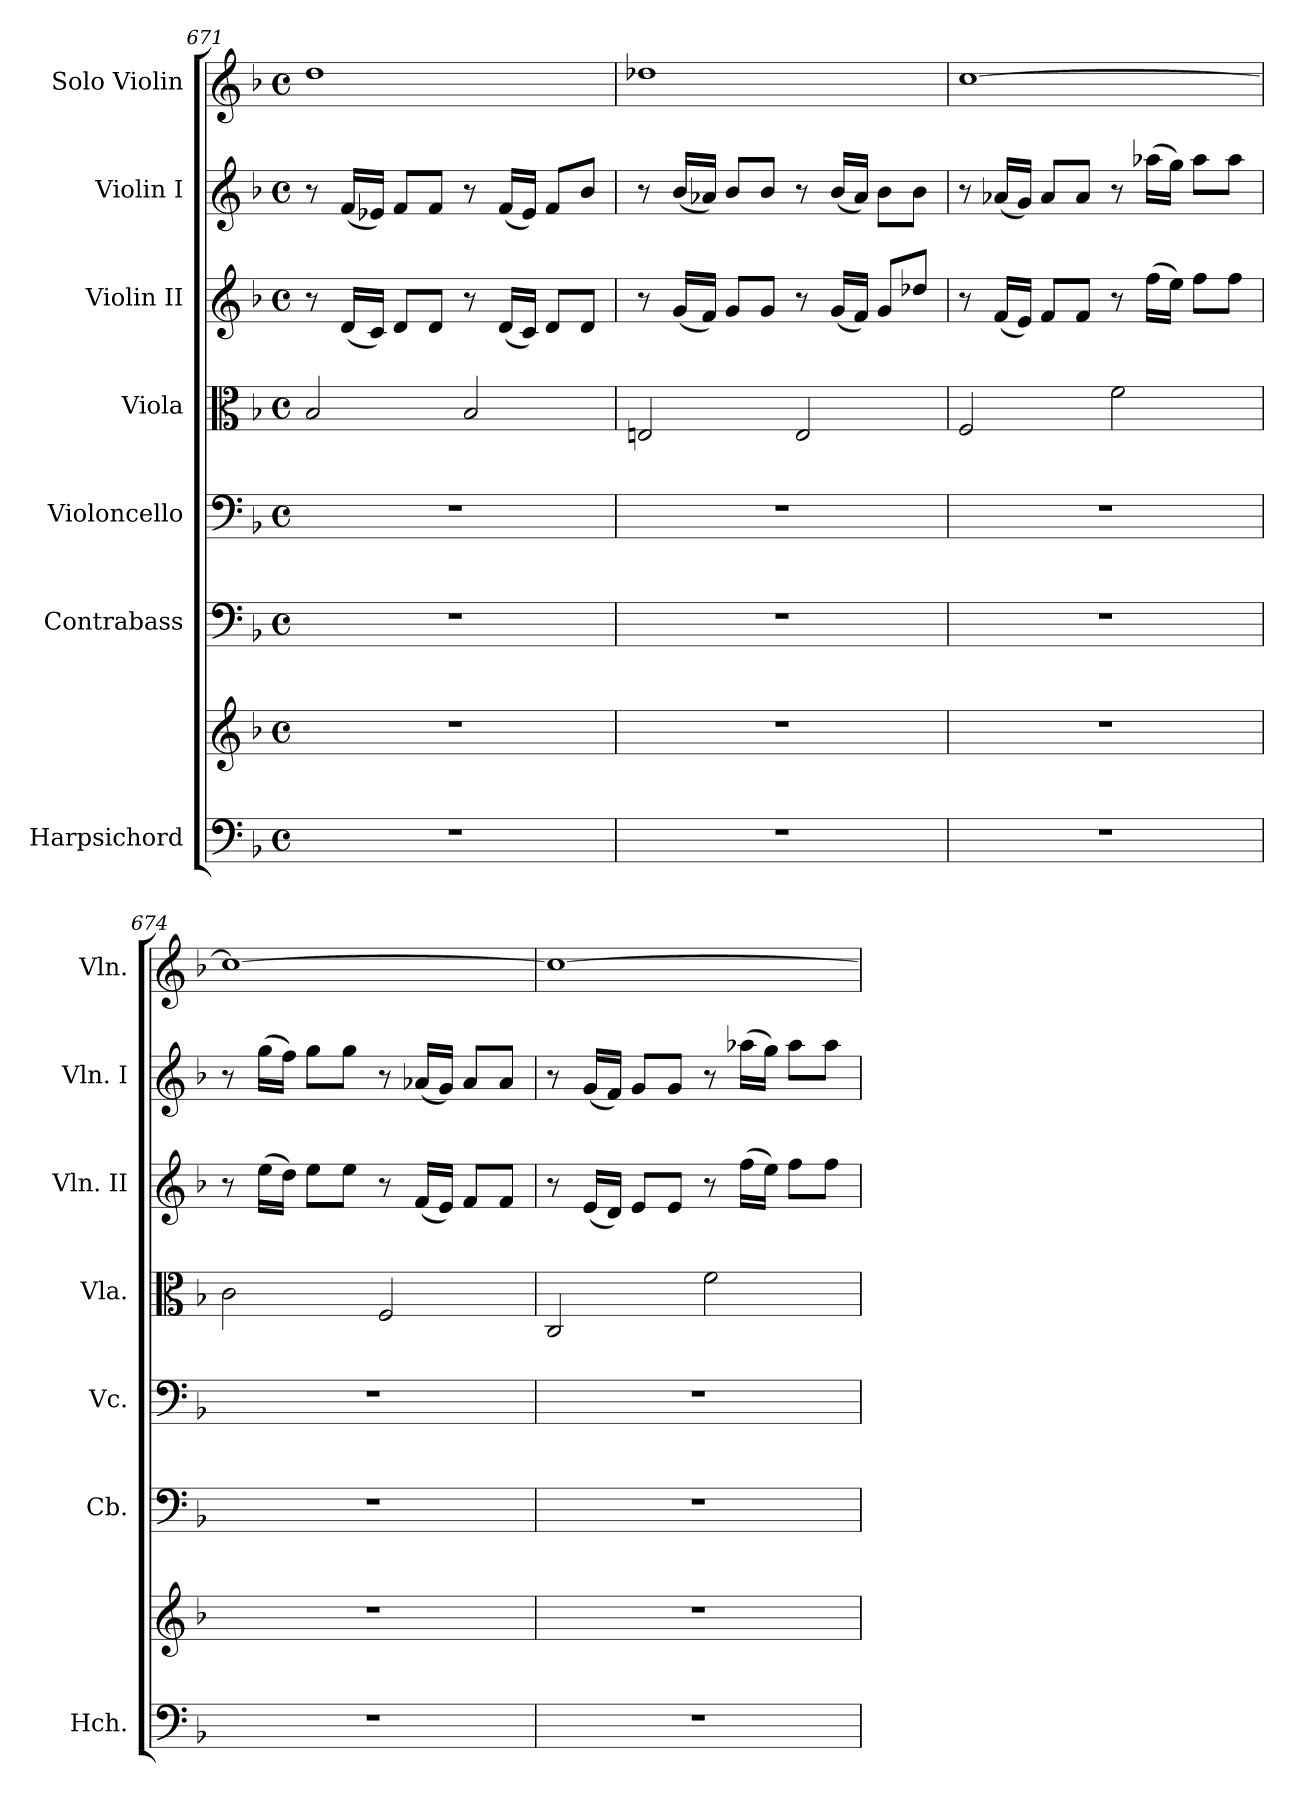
**kern	**kern	**kern	**kern	**kern	**kern	**kern	**kern
*part7	*part7	*part6	*part5	*part4	*part3	*part2	*part1
*staff8	*staff7	*staff6	*staff5	*staff4	*staff3	*staff2	*staff1
*I"Harpsichord	*	*I"Contrabass	*I"Violoncello	*I"Viola	*I"Violin II	*I"Violin I	*I"Solo Violin
*I'Hch.	*	*I'Cb.	*I'Vc.	*I'Vla.	*I'Vln. II	*I'Vln. I	*I'Vln.
*clefF4	*clefG2	*clefF4	*clefF4	*clefC3	*clefG2	*clefG2	*clefG2
*	*	*ITrd7c12	*	*	*	*	*
*k[b-]	*k[b-]	*k[b-]	*k[b-]	*k[b-]	*k[b-]	*k[b-]	*k[b-]
*M4/4	*M4/4	*M4/4	*M4/4	*M4/4	*M4/4	*M4/4	*M4/4
*met(c)	*met(c)	*met(c)	*met(c)	*met(c)	*met(c)	*met(c)	*met(c)
=671	=671	=671	=671	=671	=671	=671	=671
1r	1r	1r	1r	2B-/	8r	8r	1dd
.	.	.	.	.	(<16d/LL	(<16f/LL	.
.	.	.	.	.	16c/JJ)	16e-X/JJ)	.
.	.	.	.	.	8d/L	8f/L	.
.	.	.	.	.	8d/J	8f/J	.
.	.	.	.	2B-/	8r	8r	.
.	.	.	.	.	(<16d/LL	(<16f/LL	.
.	.	.	.	.	16c/JJ)	16e-/JJ)	.
.	.	.	.	.	8d/L	8f/L	.
.	.	.	.	.	8d/J	8b-/J	.
!!LO:PB:g=z
=672	=672	=672	=672	=672	=672	=672	=672
1r	1r	1r	1r	2En/	8r	8r	1dd-X
.	.	.	.	.	(<16g/LL	(<16b-/LL	.
.	.	.	.	.	16f/JJ)	16a-X/JJ)	.
.	.	.	.	.	8g/L	8b-/L	.
.	.	.	.	.	8g/J	8b-/J	.
.	.	.	.	2E/	8r	8r	.
.	.	.	.	.	(<16g/LL	(<16b-/LL	.
.	.	.	.	.	16f/JJ)	16a-/JJ)	.
.	.	.	.	.	8g/L	8b-\L	.
.	.	.	.	.	8dd-X/J	8b-\J	.
=673	=673	=673	=673	=673	=673	=673	=673
1r	1r	1r	1r	2F/	8r	8r	[1cc
.	.	.	.	.	(<16f/LL	(<16a-X/LL	.
.	.	.	.	.	16e/JJ)	16g/JJ)	.
.	.	.	.	.	8f/L	8a-/L	.
.	.	.	.	.	8f/J	8a-/J	.
.	.	.	.	2f\	8r	8r	.
.	.	.	.	.	(>16ff\LL	(>16aa-X\LL	.
.	.	.	.	.	16ee\JJ)	16gg\JJ)	.
.	.	.	.	.	8ff\L	8aa-\L	.
.	.	.	.	.	8ff\J	8aa-\J	.
=674	=674	=674	=674	=674	=674	=674	=674
1r	1r	1r	1r	2c\	8r	8r	1cc_
.	.	.	.	.	(>16ee\LL	(>16gg\LL	.
.	.	.	.	.	16dd\JJ)	16ff\JJ)	.
.	.	.	.	.	8ee\L	8gg\L	.
.	.	.	.	.	8ee\J	8gg\J	.
.	.	.	.	2F/	8r	8r	.
.	.	.	.	.	(<16f/LL	(<16a-X/LL	.
.	.	.	.	.	16e/JJ)	16g/JJ)	.
.	.	.	.	.	8f/L	8a-/L	.
.	.	.	.	.	8f/J	8a-/J	.
!!LO:PB:g=z
=675	=675	=675	=675	=675	=675	=675	=675
1r	1r	1r	1r	2C/	8r	8r	1cc_
.	.	.	.	.	(<16e/LL	(<16g/LL	.
.	.	.	.	.	16d/JJ)	16f/JJ)	.
.	.	.	.	.	8e/L	8g/L	.
.	.	.	.	.	8e/J	8g/J	.
.	.	.	.	2f\	8r	8r	.
.	.	.	.	.	(>16ff\LL	(>16aa-X\LL	.
.	.	.	.	.	16ee\JJ)	16gg\JJ)	.
.	.	.	.	.	8ff\L	8aa-\L	.
.	.	.	.	.	8ff\J	8aa-\J	.
=	=	=	=	=	=	=	=
*-	*-	*-	*-	*-	*-	*-	*-
